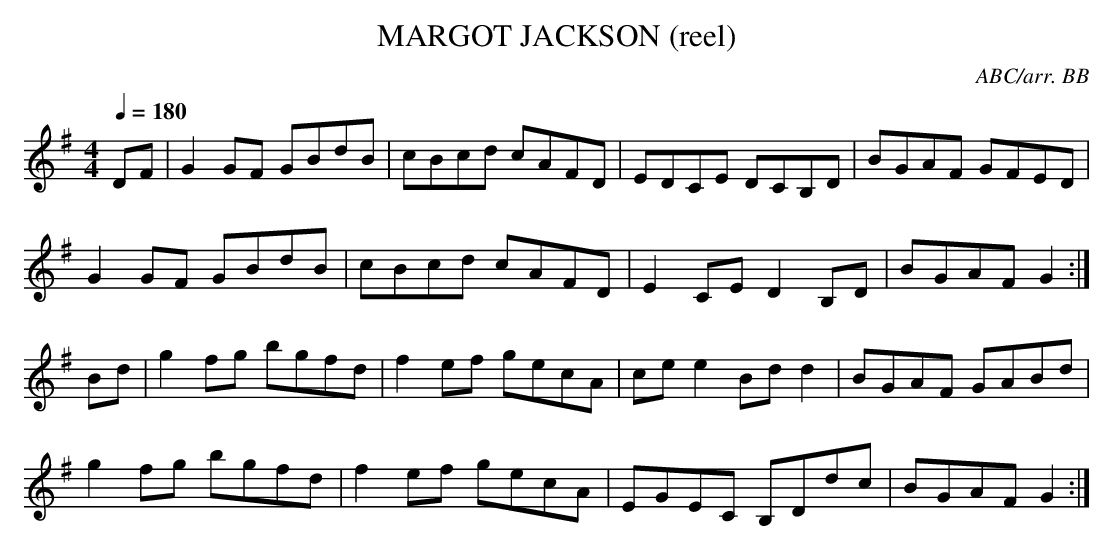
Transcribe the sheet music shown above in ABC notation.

X:1
T:MARGOT JACKSON (reel)
C:ABC/arr. BB
L:1/8
Q:1/4=180
M:4/4
K:G
DF|G2GF GBdB|cBcd cAFD|EDCE DCB,D|BGAF GFED|
G2 GF GBdB|cBcd cAFD|E2CE D2B,D|BGAF G2:|
Bd|g2 fg bgfd|f2 ef gecA|cee2 Bdd2|BGAF GABd|
g2fg bgfd|f2ef gecA|EGEC B,Ddc|BGAF G2:|
